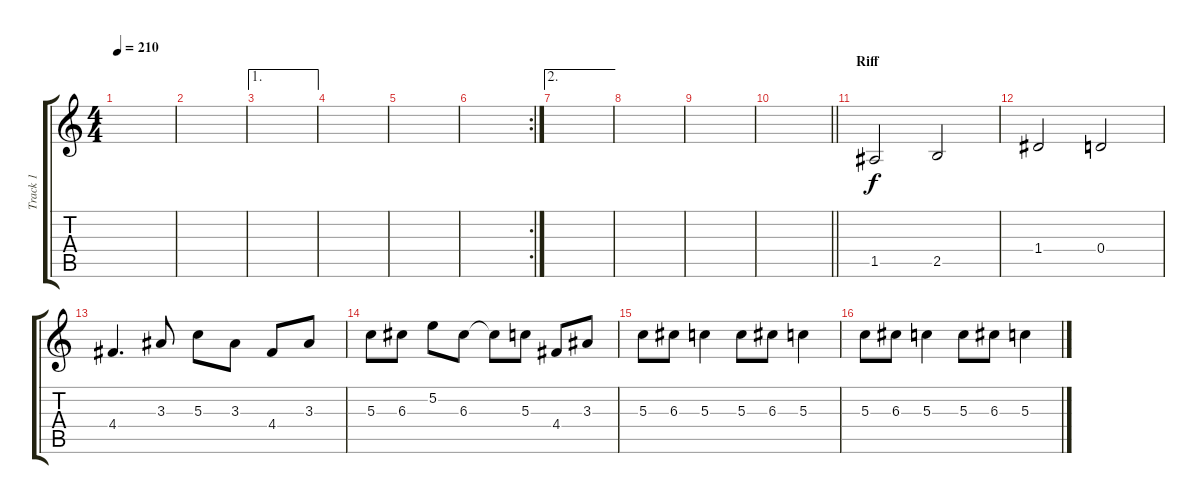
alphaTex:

\track ("Track 1" "Track 1") {instrument distortionguitar}
\staff {score tabs}
\tuning (E4 B3 G3 D3 A2 E2) {hide}
\ts (4 4)
\tempo 210
\clef g2
\ks c
|
|
\ae 1
|
|
|
\rc 2
|
\ae 2
|
|
|
\barLineRight lightlight
|
\section ("" "Riff")
1.5.2{instrument distortionguitar} 2.5.2 |
1.4.2 0.4.2 |
4.4.4{d} 3.3.8 5.3.8 3.3.8 4.4.8 3.3.8 |
5.3.8 6.3.8 5.2.8 6.3.8 6.3{t}.8 5.3.8 4.4.8 3.3.8 |
5.3.8 6.3.8 5.3.4 5.3.8 6.3.8 5.3.4 |
5.3.8 6.3.8 5.3.4 5.3.8 6.3.8 5.3.4
